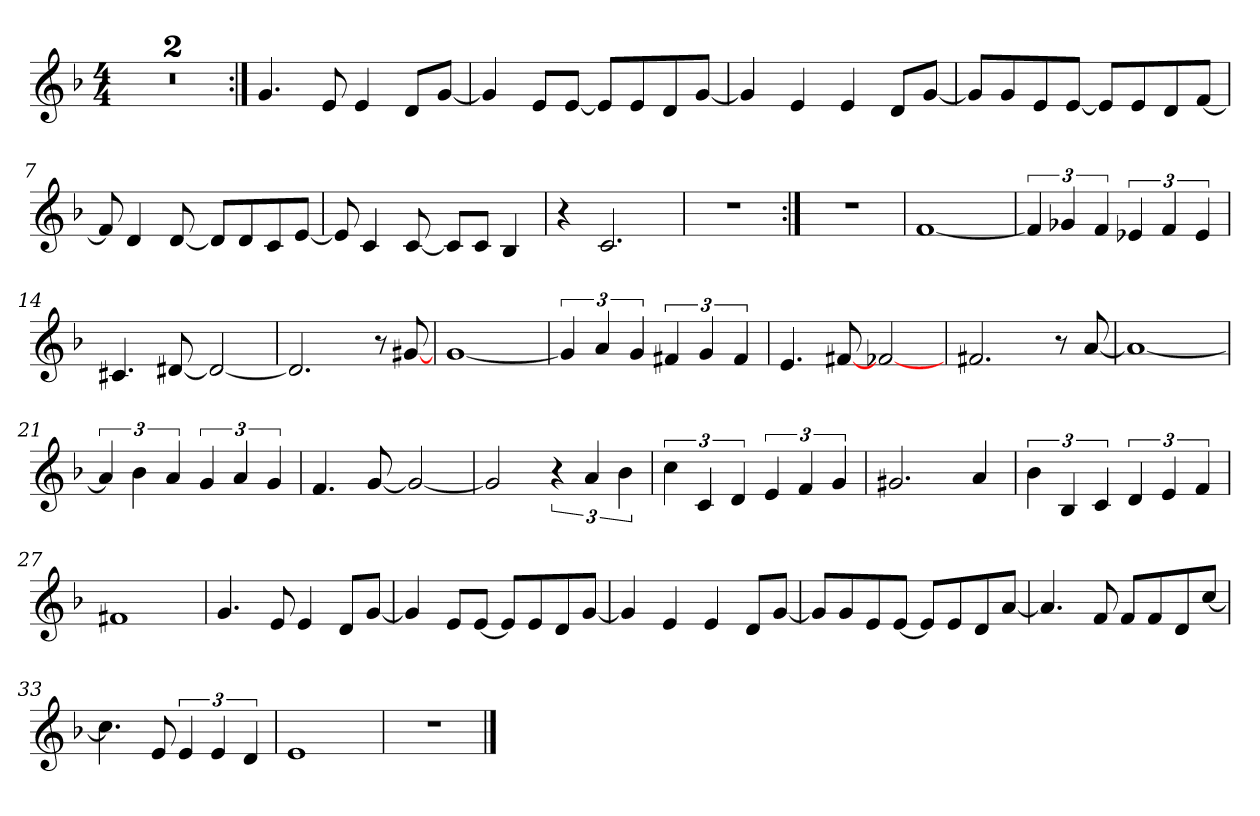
**kern
*part1
*staff1
*clefG2
*k[b-]
*F:
*M4/4
=1!|:
1r
=2
1r
=3:|!
4.g/
8e/
4e/
8d/L
[8g/J
=4
4g/]
8e/L
[8e/J
8e/L]
8e/
8d/
[8g/J
=5
4g/]
4e/
4e/
8d/L
[8g/J
!!LO:LB:g=z
=6
8g/L]
8g/
8e/
[8e/J
8e/L]
8e/
8d/
[8f/J
=7
8f/]
4d/
[8d/
8d/L]
8d/
8c/
[8e/J
=8
8e/]
4c/
[8c/
8c/L]
8c/J
4B-/
=9
4r
2.c/
=10
1r
=11:|!
1r
!!LO:LB:g=z
=12
[1f
=13
6f/]
6g-X/
6f/
6e-X/
6f/
6e-/
=14
4.c#X/
[8d#X/
2d#/_
=15
2.d#/]
8r
[8g#X/
=16
[1g
=17
6g/]
6a/
6g/
6f#X/
6g/
6f#/
!!LO:LB:g=z
=18
4.e/
[8f#X/
[2f-/
=19
2.f#X/
8r
[8a/
=20
1a_
=21
6a/]
6b-\
6a/
6g/
6a/
6g/
=22
4.f/
[8g/
2g/_
=23
2g/]
6r
6a/
6b-\
!!LO:LB:g=z
=24
6cc\
6c/
6d/
6e/
6f/
6g/
=25
2.g#X/
4a/
=26
6b-\
6B-/
6c/
6d/
6e/
6f/
=27
1f#X
=28
4.g/
8e/
4e/
8d/L
[8g/J
=29
4g/]
8e/L
[8e/J
8e/L]
8e/
8d/
[8g/J
!!LO:LB:g=z
=30
4g/]
4e/
4e/
8d/L
[8g/J
=31
8g/L]
8g/
8e/
[8e/J
8e/L]
8e/
8d/
[8a/J
=32
4.a/]
8f/
8f/L
8f/
8d/
[8cc/J
=33
4.cc\]
8e/
6e/
6e/
6d/
=34
1e
=35
1r
==
*-
